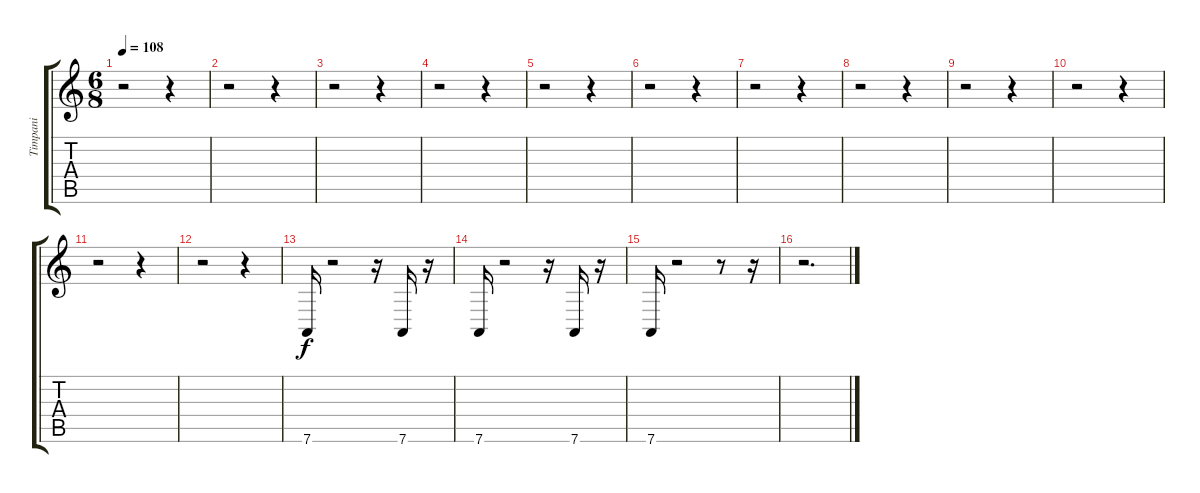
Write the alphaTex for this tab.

\track ("Timpani" "Timpani") {instrument timpani}
\staff {score tabs}
\tuning (D4 A3 F3 C3 G2 D2) {hide}
\ts (6 8)
\tempo 108
\clef g2
\ks c
r.2{dy f} r.4 |
r.2 r.4 |
r.2 r.4 |
r.2 r.4 |
r.2 r.4 |
r.2 r.4 |
r.2 r.4 |
r.2 r.4 |
r.2 r.4 |
r.2 r.4 |
r.2 r.4 |
r.2 r.4 |
7.6.16 r.2 r.16 7.6.16 r.16 |
7.6.16 r.2 r.16 7.6.16 r.16 |
7.6.16 r.2 r.8 r.16 |
r.2{d}
